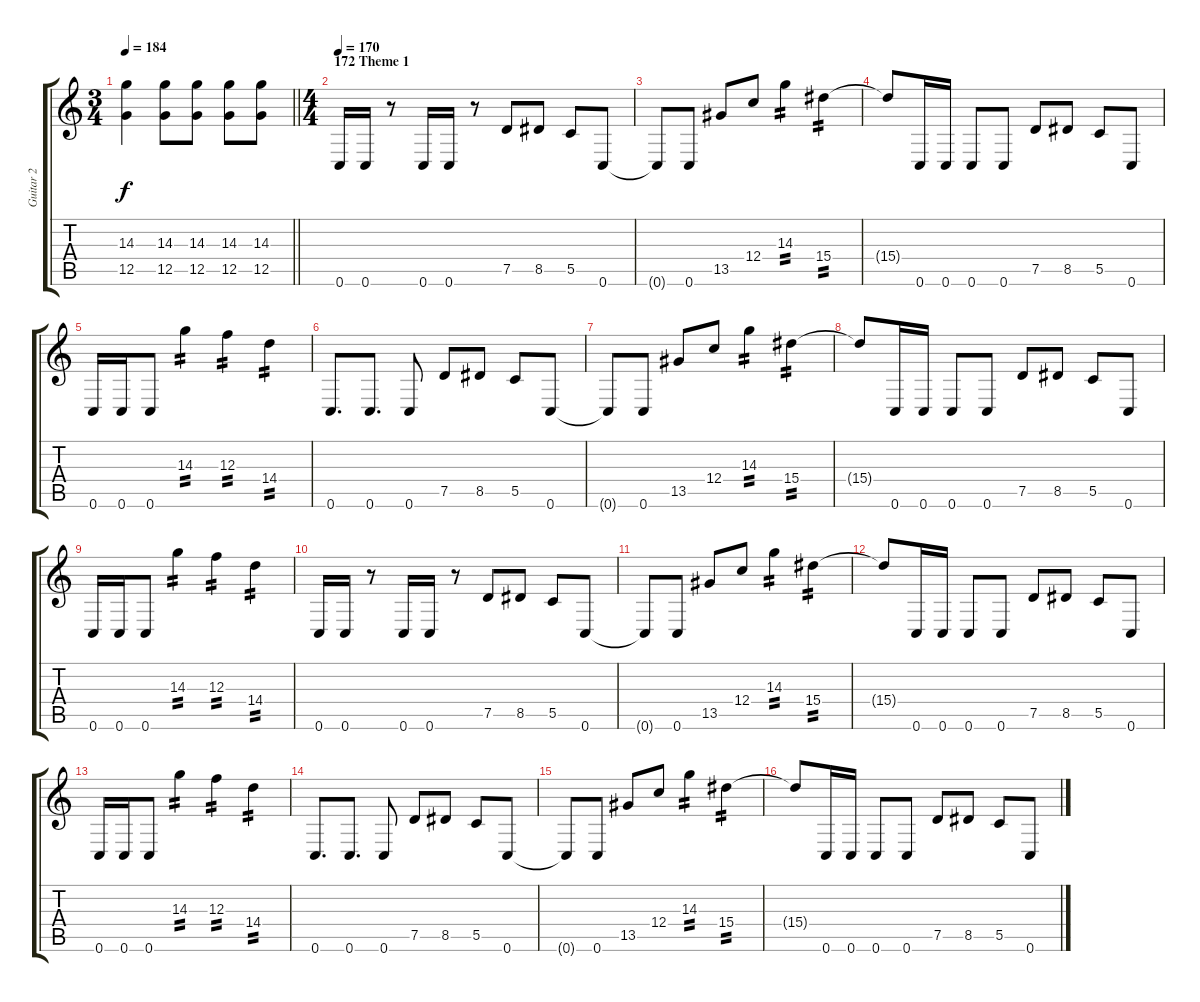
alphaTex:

\track ("Guitar 2" "Guitar 2") {instrument distortionguitar}
\staff {score tabs}
\tuning (D4 A3 F3 C3 G2 C2) {hide}
\ts (3 4)
\tempo 184
\clef g2
\barLineRight lightlight
\ks c
(14.3 12.5).4{dy f} (14.3 12.5).8 (14.3 12.5).8 (14.3 12.5).8 (14.3 12.5).8 |
\ts (4 4)
\section ("" "172 Theme 1")
\tempo 172
\tempo 170
0.6.16 0.6.16 r.8 0.6.16 0.6.16 r.8 7.5.8 8.5.8 5.5.8 0.6.8 |
0.6{t}.8 0.6.8 13.5.8 12.4.8 14.3.4{tp 2} 15.4.4{tp 2} |
15.4{t}.8 0.6.16 0.6.16 0.6.8 0.6.8 7.5.8 8.5.8 5.5.8 0.6.8 |
0.6.16 0.6.16 0.6.8 14.3.4{tp 2} 12.3.4{tp 2} 14.4.4{tp 2} |
0.6.8{d} 0.6.8{d} 0.6.8 7.5.8 8.5.8 5.5.8 0.6.8 |
0.6{t}.8 0.6.8 13.5.8 12.4.8 14.3.4{tp 2} 15.4.4{tp 2} |
15.4{t}.8 0.6.16 0.6.16 0.6.8 0.6.8 7.5.8 8.5.8 5.5.8 0.6.8 |
0.6.16 0.6.16 0.6.8 14.3.4{tp 2} 12.3.4{tp 2} 14.4.4{tp 2} |
0.6.16 0.6.16 r.8 0.6.16 0.6.16 r.8 7.5.8 8.5.8 5.5.8 0.6.8 |
0.6{t}.8 0.6.8 13.5.8 12.4.8 14.3.4{tp 2} 15.4.4{tp 2} |
15.4{t}.8 0.6.16 0.6.16 0.6.8 0.6.8 7.5.8 8.5.8 5.5.8 0.6.8 |
0.6.16 0.6.16 0.6.8 14.3.4{tp 2} 12.3.4{tp 2} 14.4.4{tp 2} |
0.6.8{d} 0.6.8{d} 0.6.8 7.5.8 8.5.8 5.5.8 0.6.8 |
0.6{t}.8 0.6.8 13.5.8 12.4.8 14.3.4{tp 2} 15.4.4{tp 2} |
15.4{t}.8 0.6.16 0.6.16 0.6.8 0.6.8 7.5.8 8.5.8 5.5.8 0.6.8
